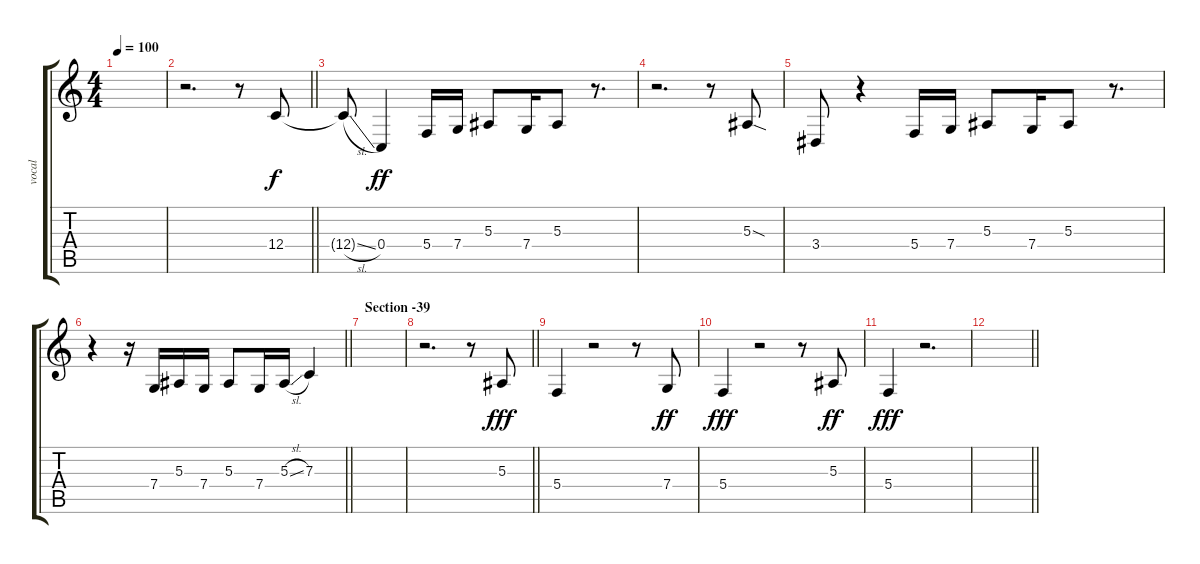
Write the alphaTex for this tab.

\track ("vocal" "vocal") {instrument altosax}
\staff {score tabs}
\tuning (D4 A3 F3 C3 G2 C2) {hide}
\ts (4 4)
\tempo 100
\clef g2
\ks c
|
\barLineRight lightlight
r.2{d} r.8 12.4.8 |
12.4{sl t}.8{dy f} 0.4.4{dy ff} 5.4.16 7.4.16 5.3.8 7.4.16 5.3.8 r.8{d} |
r.2{d} r.8 5.3{sod}.8 |
3.4.8 r.4 5.4.16 7.4.16 5.3.8 7.4.16 5.3.8 r.8{d} |
\barLineRight lightlight
r.4 r.16 7.4.16 5.3.16 7.4.16 5.3.8 7.4.16 5.3{sl}.16 7.3.4 |
\section ("" "Section -39")
|
\barLineRight lightlight
r.2{d} r.8 5.3.8{dy fff} |
5.4.4 r.2 r.8 7.4.8{dy ff} |
5.4.4{dy fff} r.2 r.8 5.3.8{dy ff} |
5.4.4{dy fff} r.2{d} |
\barLineRight lightlight
